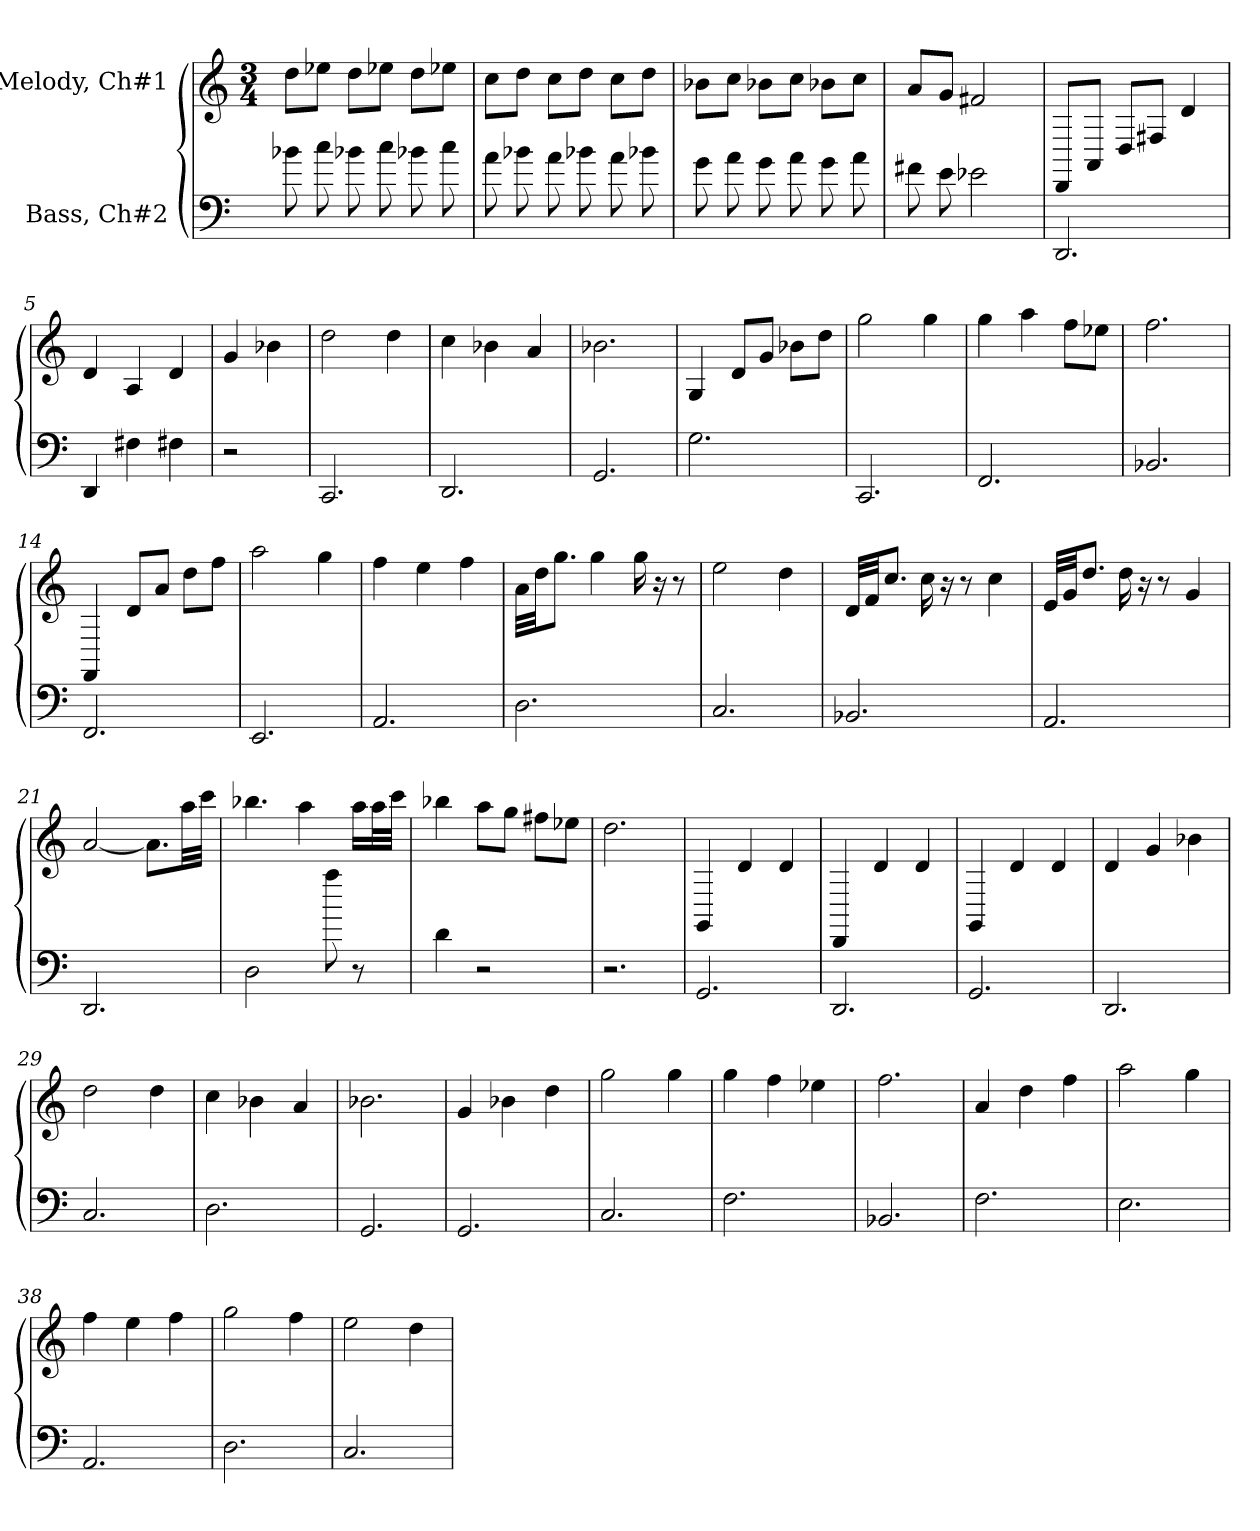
**kern	**kern
*part2	*part1
*staff2	*staff1
*I"Bass, Ch#2	*I"Melody, Ch#1
*clefF4	*
*	*M3/4
*MM162	*MM162
=	=
8b-X	8ddL
8cc	8ee-XJ
8b-X	8ddL
8cc	8ee-XJ
8b-X	8ddL
8cc	8ee-XJ
=1	=1
8a	8ccL
8b-X	8ddJ
8a	8ccL
8b-X	8ddJ
8a	8ccL
8b-X	8ddJ
=2	=2
8g	8b-XL
8a	8ccJ
8g	8b-XL
8a	8ccJ
8g	8b-XL
8a	8ccJ
=3	=3
8f#X	8aL
8e	8gJ
2e-X	2f#X
=4	=4
2.DD	8DDL
.	8AAJ
.	8DL
.	8F#XJ
.	4d
=5	=5
4DD	4d
4F#X	4A
4F#X	4d
=6	=6
2r	4g
.	4b-X
=7	=7
2.CC	2dd
.	4dd
=8	=8
2.DD	4cc
.	4b-X
.	4a
=9	=9
2.GG	2.b-X
=10	=10
2.G	4G
.	8dL
.	8gJ
.	8b-XL
.	8ddJ
=11	=11
2.CC	2gg
.	4gg
=12	=12
2.FF	4gg
.	4aa
.	8ffL
.	8ee-XJ
=13	=13
2.BB-X	2.ff
=14	=14
2.FF	4FF
.	8dL
.	8aJ
.	8ddL
.	8ffJ
=15	=15
2.EE	2aa
.	4gg
=16	=16
2.AA	4ff
.	4ee
.	4ff
=17	=17
2.D	32aLLL
.	32ddJJ
.	8.ggJ
.	4gg
.	16gg
.	16r
.	8r
=18	=18
2.C	2ee
.	4dd
=19	=19
2.BB-X	32dLLL
.	32fJJ
.	8.ccJ
.	16cc
.	16r
.	8r
.	4cc
=20	=20
2.AA	32eLLL
.	32gJJ
.	8.ddJ
.	16dd
.	16r
.	8r
.	4g
=21	=21
2.DD	[2a
.	8.aL]
.	32aaLL
.	32cccJJJ
=22	=22
2D	4.bb-X
.	4aa
8aa	.
8r	16aaLL
.	32aaL
.	32cccJJJ
=23	=23
4d	4bb-X
2r	8aaL
.	8ggJ
.	8ff#XL
.	8ee-XJ
=24	=24
2.r	2.dd
=25	=25
2.GG	4GG
.	4d
.	4d
=26	=26
2.DD	4DD
.	4d
.	4d
=27	=27
2.GG	4GG
.	4d
.	4d
=28	=28
2.DD	4d
.	4g
.	4b-X
=29	=29
2.C	2dd
.	4dd
=30	=30
2.D	4cc
.	4b-X
.	4a
=31	=31
2.GG	2.b-X
=32	=32
2.GG	4g
.	4b-X
.	4dd
=33	=33
2.C	2gg
.	4gg
=34	=34
2.F	4gg
.	4ff
.	4ee-X
=35	=35
2.BB-X	2.ff
=36	=36
2.F	4a
.	4dd
.	4ff
=37	=37
2.E	2aa
.	4gg
=38	=38
2.AA	4ff
.	4ee
.	4ff
=39	=39
2.D	2gg
.	4ff
=40	=40
2.C	2ee
.	4dd
=	=
*-	*-
